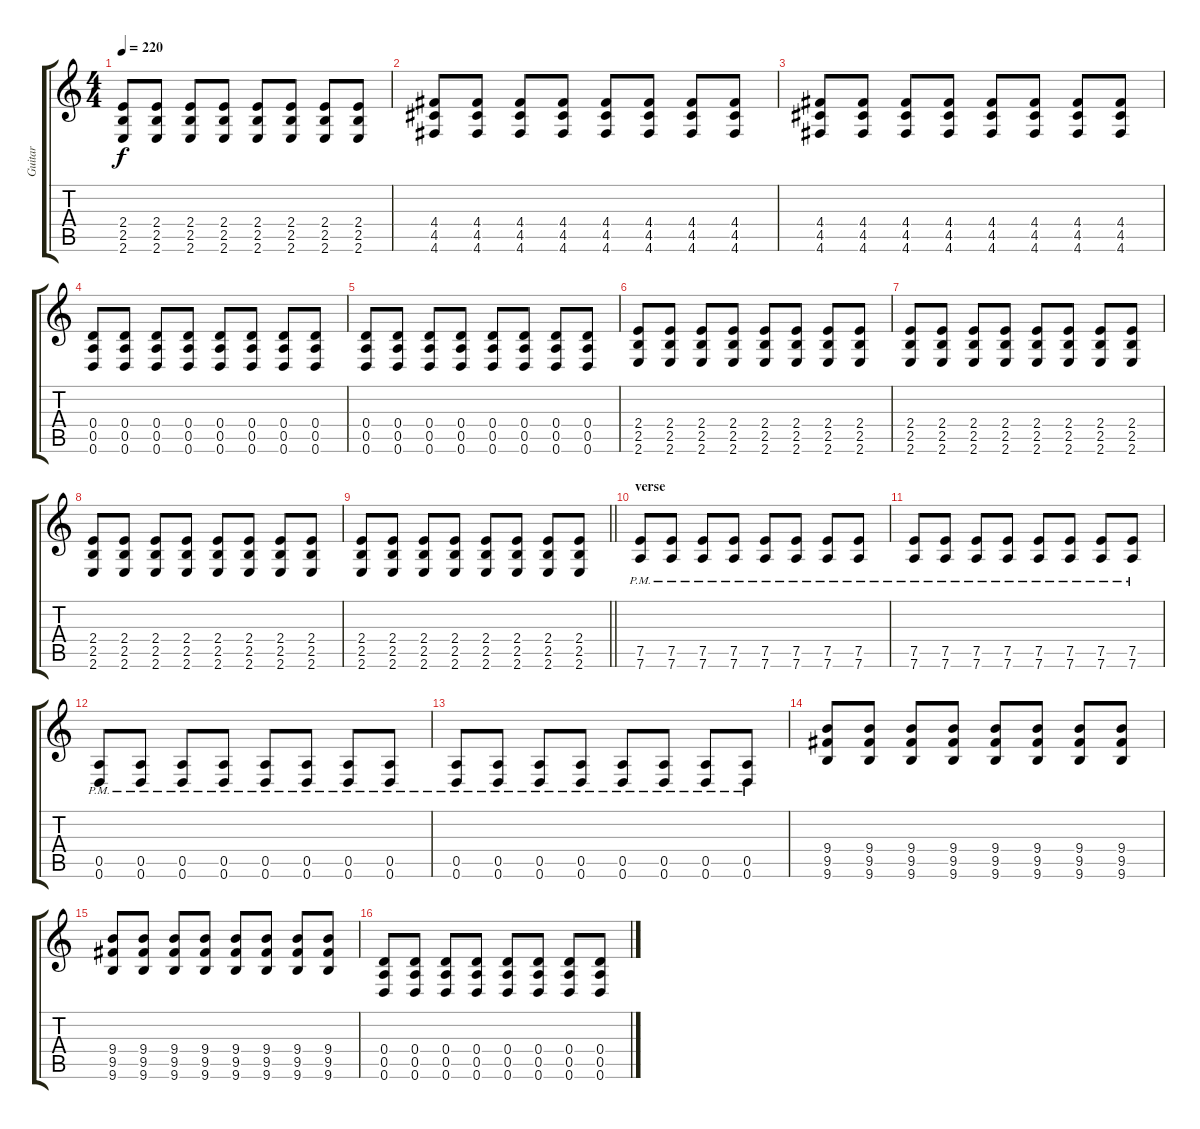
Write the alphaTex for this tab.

\track ("Guitar" "Guitar") {instrument distortionguitar}
\staff {score tabs}
\tuning (E4 B3 G3 D3 A2 D2) {hide}
\ts (4 4)
\tempo 220
\clef g2
\ks c
(2.4 2.5 2.6).8{dy f} (2.4 2.5 2.6).8 (2.4 2.5 2.6).8 (2.4 2.5 2.6).8 (2.4 2.5 2.6).8 (2.4 2.5 2.6).8 (2.4 2.5 2.6).8 (2.4 2.5 2.6).8 |
(4.4 4.5 4.6).8 (4.4 4.5 4.6).8 (4.4 4.5 4.6).8 (4.4 4.5 4.6).8 (4.4 4.5 4.6).8 (4.4 4.5 4.6).8 (4.4 4.5 4.6).8 (4.4 4.5 4.6).8 |
(4.4 4.5 4.6).8 (4.4 4.5 4.6).8 (4.4 4.5 4.6).8 (4.4 4.5 4.6).8 (4.4 4.5 4.6).8 (4.4 4.5 4.6).8 (4.4 4.5 4.6).8 (4.4 4.5 4.6).8 |
(0.4 0.5 0.6).8 (0.4 0.5 0.6).8 (0.4 0.5 0.6).8 (0.4 0.5 0.6).8 (0.4 0.5 0.6).8 (0.4 0.5 0.6).8 (0.4 0.5 0.6).8 (0.4 0.5 0.6).8 |
(0.4 0.5 0.6).8 (0.4 0.5 0.6).8 (0.4 0.5 0.6).8 (0.4 0.5 0.6).8 (0.4 0.5 0.6).8 (0.4 0.5 0.6).8 (0.4 0.5 0.6).8 (0.4 0.5 0.6).8 |
(2.4 2.5 2.6).8 (2.4 2.5 2.6).8 (2.4 2.5 2.6).8 (2.4 2.5 2.6).8 (2.4 2.5 2.6).8 (2.4 2.5 2.6).8 (2.4 2.5 2.6).8 (2.4 2.5 2.6).8 |
(2.4 2.5 2.6).8 (2.4 2.5 2.6).8 (2.4 2.5 2.6).8 (2.4 2.5 2.6).8 (2.4 2.5 2.6).8 (2.4 2.5 2.6).8 (2.4 2.5 2.6).8 (2.4 2.5 2.6).8 |
(2.4 2.5 2.6).8 (2.4 2.5 2.6).8 (2.4 2.5 2.6).8 (2.4 2.5 2.6).8 (2.4 2.5 2.6).8 (2.4 2.5 2.6).8 (2.4 2.5 2.6).8 (2.4 2.5 2.6).8 |
\barLineRight lightlight
(2.4 2.5 2.6).8 (2.4 2.5 2.6).8 (2.4 2.5 2.6).8 (2.4 2.5 2.6).8 (2.4 2.5 2.6).8 (2.4 2.5 2.6).8 (2.4 2.5 2.6).8 (2.4 2.5 2.6).8 |
\section ("" "verse")
(7.5{pm} 7.6{pm}).8 (7.5{pm} 7.6{pm}).8 (7.5{pm} 7.6{pm}).8 (7.5{pm} 7.6{pm}).8 (7.5{pm} 7.6{pm}).8 (7.5{pm} 7.6{pm}).8 (7.5{pm} 7.6{pm}).8 (7.5{pm} 7.6{pm}).8 |
(7.5{pm} 7.6{pm}).8 (7.5{pm} 7.6{pm}).8 (7.5{pm} 7.6{pm}).8 (7.5{pm} 7.6{pm}).8 (7.5{pm} 7.6{pm}).8 (7.5{pm} 7.6{pm}).8 (7.5{pm} 7.6{pm}).8 (7.5{pm} 7.6{pm}).8 |
(0.5{pm} 0.6{pm}).8 (0.5{pm} 0.6{pm}).8 (0.5{pm} 0.6{pm}).8 (0.5{pm} 0.6{pm}).8 (0.5{pm} 0.6{pm}).8 (0.5{pm} 0.6{pm}).8 (0.5{pm} 0.6{pm}).8 (0.5{pm} 0.6{pm}).8 |
(0.5{pm} 0.6{pm}).8 (0.5{pm} 0.6{pm}).8 (0.5{pm} 0.6{pm}).8 (0.5{pm} 0.6{pm}).8 (0.5{pm} 0.6{pm}).8 (0.5{pm} 0.6{pm}).8 (0.5{pm} 0.6{pm}).8 (0.5{pm} 0.6{pm}).8 |
(9.4 9.5 9.6).8 (9.4 9.5 9.6).8 (9.4 9.5 9.6).8 (9.4 9.5 9.6).8 (9.4 9.5 9.6).8 (9.4 9.5 9.6).8 (9.4 9.5 9.6).8 (9.4 9.5 9.6).8 |
(9.4 9.5 9.6).8 (9.4 9.5 9.6).8 (9.4 9.5 9.6).8 (9.4 9.5 9.6).8 (9.4 9.5 9.6).8 (9.4 9.5 9.6).8 (9.4 9.5 9.6).8 (9.4 9.5 9.6).8 |
(0.4 0.5 0.6).8 (0.4 0.5 0.6).8 (0.4 0.5 0.6).8 (0.4 0.5 0.6).8 (0.4 0.5 0.6).8 (0.4 0.5 0.6).8 (0.4 0.5 0.6).8 (0.4 0.5 0.6).8
